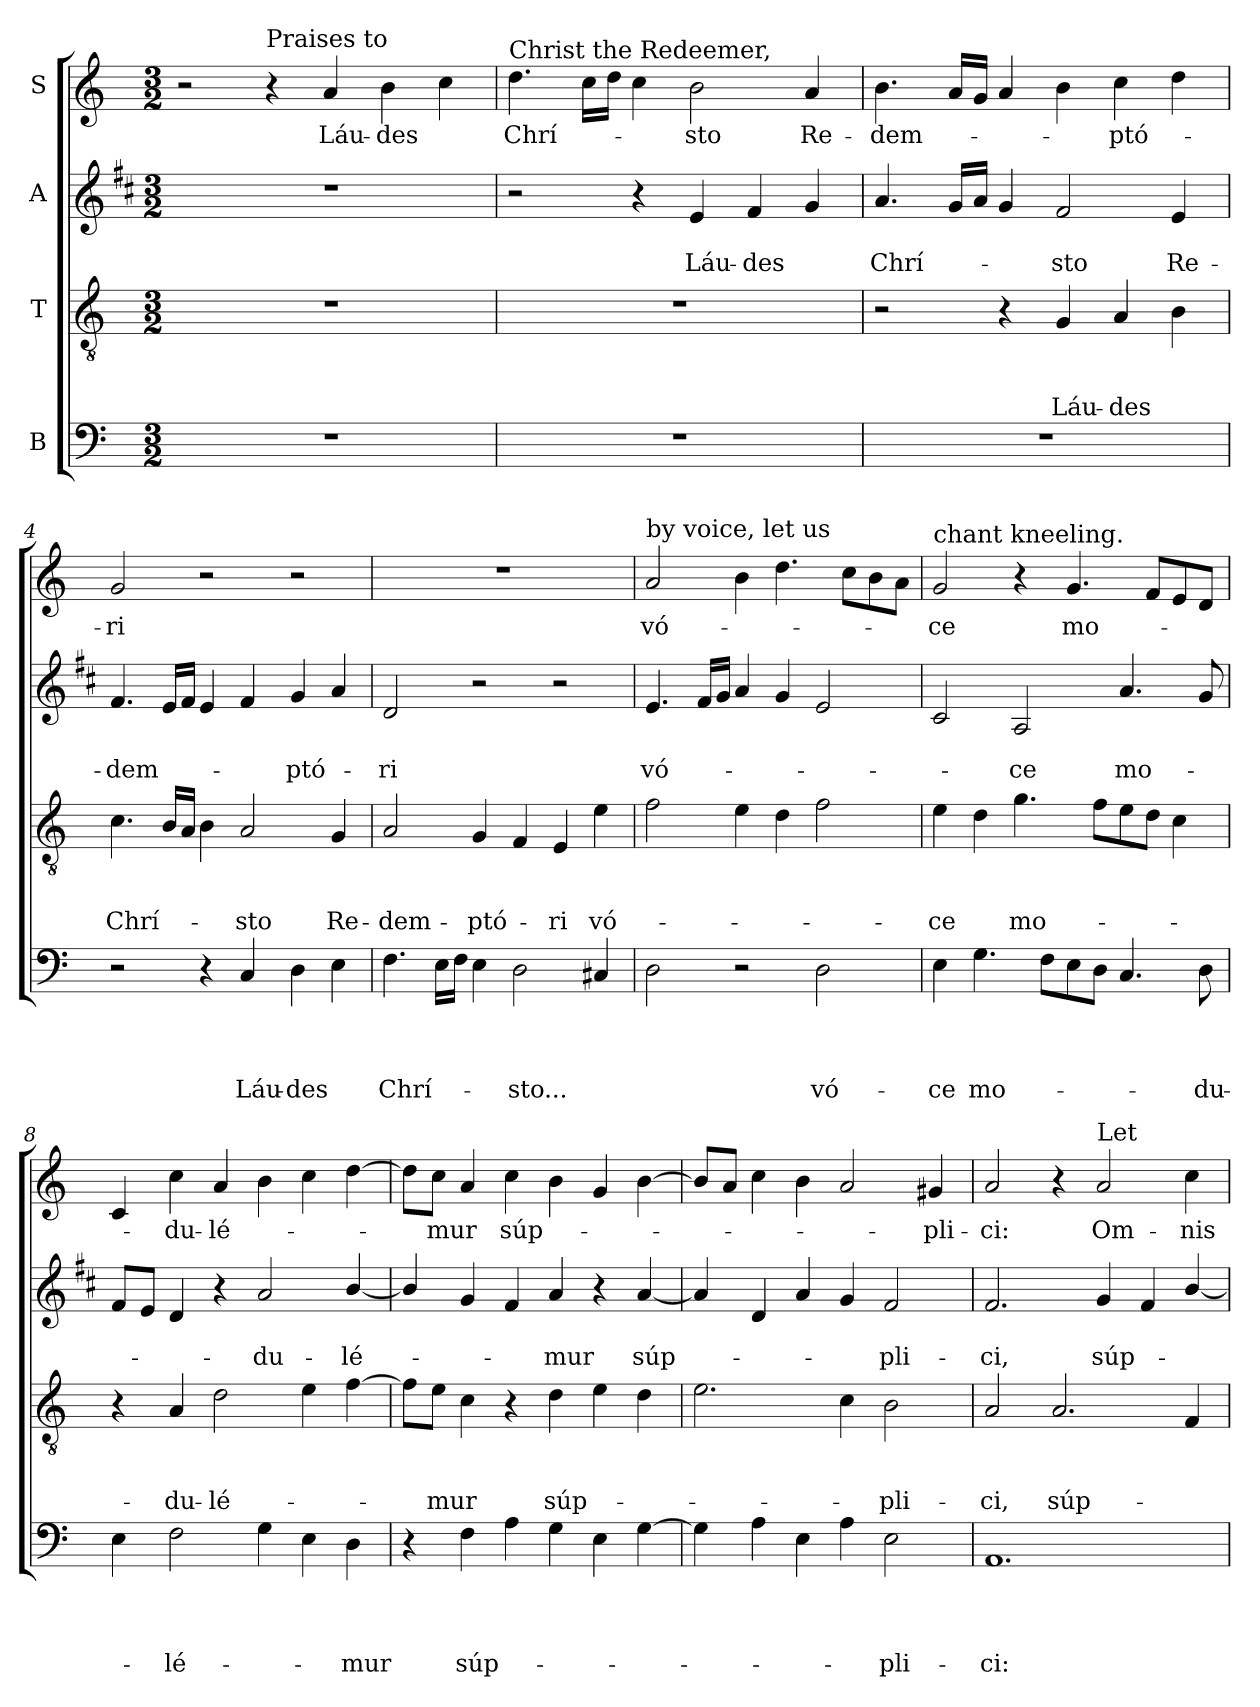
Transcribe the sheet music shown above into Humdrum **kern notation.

**kern	**text	**text	**text	**text	**kern	**text	**text	**text	**kern	**text	**text	**kern	**text
*part4	*part4	*part4	*part4	*part4	*part3	*part3	*part3	*part3	*part2	*part2	*part2	*part1	*part1
*staff4	*staff4	*staff4	*staff4	*staff4	*staff3	*staff3	*staff3	*staff3	*staff2	*staff2	*staff2	*staff1	*staff1
*I"B	*	*	*	*	*I"T	*	*	*	*I"A	*	*	*I"S	*
*clefF4	*	*	*	*	*clefGv2	*	*	*	*clefG2	*	*	*clefG2	*
*	*	*	*	*	*	*	*	*	*ITrd1c2	*	*	*	*
*k[]	*	*	*	*	*k[]	*	*	*	*k[]	*	*	*k[]	*
*C:	*	*	*	*	*C:	*	*	*	*C:	*	*	*C:	*
*M3/2	*	*	*	*	*M3/2	*	*	*	*M3/2	*	*	*M3/2	*
=1	=1	=1	=1	=1	=1	=1	=1	=1	=1	=1	=1	=1	=1
1.r	.	.	.	.	1.r	.	.	.	1.r	.	.	2r	.
!	!	!	!	!	!	!	!	!	!	!	!	!LO:TX:a:t=Praises to	!
.	.	.	.	.	.	.	.	.	.	.	.	4r	.
!	!	!	!	!	!	!	!	!	!	!	!	!	!LO:LY:b
.	.	.	.	.	.	.	.	.	.	.	.	4a/	Láu-
!	!	!	!	!	!	!	!	!	!	!	!	!	!LO:LY:b
.	.	.	.	.	.	.	.	.	.	.	.	4b\	-des
.	.	.	.	.	.	.	.	.	.	.	.	4cc\	.
=2	=2	=2	=2	=2	=2	=2	=2	=2	=2	=2	=2	=2	=2
!	!	!	!	!	!	!	!	!	!	!	!	!LO:TX:a:t=Christ the Redeemer,	!
!	!	!	!	!	!	!	!	!	!	!	!	!	!LO:LY:b
1.r	.	.	.	.	1.r	.	.	.	2r	.	.	4.dd\	Chrí-
.	.	.	.	.	.	.	.	.	.	.	.	16cc\LL	.
.	.	.	.	.	.	.	.	.	.	.	.	16dd\JJ	.
.	.	.	.	.	.	.	.	.	4r	.	.	4cc\	.
!	!	!	!	!	!	!	!	!	!	!	!LO:LY:b	!	!LO:LY:b
.	.	.	.	.	.	.	.	.	4d/	.	Láu-	2b\	-sto
!	!	!	!	!	!	!	!	!	!	!	!LO:LY:b	!	!
.	.	.	.	.	.	.	.	.	4e/	.	-des	.	.
!	!	!	!	!	!	!	!	!	!	!	!	!	!LO:LY:b
.	.	.	.	.	.	.	.	.	4f/	.	.	4a/	Re-
=3	=3	=3	=3	=3	=3	=3	=3	=3	=3	=3	=3	=3	=3
!	!	!	!	!	!	!	!	!	!	!	!LO:LY:b	!	!LO:LY:b
1.r	.	.	.	.	2r	.	.	.	4.g/	.	Chrí-	4.b\	-dem-
.	.	.	.	.	.	.	.	.	16f/LL	.	.	16a/LL	.
.	.	.	.	.	.	.	.	.	16g/JJ	.	.	16g/JJ	.
.	.	.	.	.	4r	.	.	.	4f/	.	.	4a/	.
!	!	!	!	!	!	!	!	!LO:LY:b	!	!	!LO:LY:b	!	!
.	.	.	.	.	4G/	.	.	Láu-	2e/	.	-sto	4b\	.
!	!	!	!	!	!	!	!	!LO:LY:b	!	!	!	!	!LO:LY:b
.	.	.	.	.	4A/	.	.	-des	.	.	.	4cc\	-ptó-
!	!	!	!	!	!	!	!	!	!	!	!LO:LY:b	!	!
.	.	.	.	.	4B\	.	.	.	4d/	.	Re-	4dd\	.
!!LO:LB:g=z
=4	=4	=4	=4	=4	=4	=4	=4	=4	=4	=4	=4	=4	=4
!	!	!	!	!	!	!	!	!LO:LY:b	!	!	!LO:LY:b	!	!LO:LY:b
2r	.	.	.	.	4.c\	.	.	Chrí-	4.e/	.	-dem-	2g/	-ri
.	.	.	.	.	16B/LL	.	.	.	16d/LL	.	.	.	.
.	.	.	.	.	16A/JJ	.	.	.	16e/JJ	.	.	.	.
4r	.	.	.	.	4B\	.	.	.	4d/	.	.	2r	.
!	!	!	!	!LO:LY:b	!	!	!	!LO:LY:b	!	!	!	!	!
4C/	.	.	.	Láu-	2A/	.	.	-sto	4e/	.	.	.	.
!	!	!	!	!LO:LY:b	!	!	!	!	!	!	!LO:LY:b	!	!
4D\	.	.	.	-des	.	.	.	.	4f/	.	-ptó-	2r	.
!	!	!	!	!	!	!	!	!LO:LY:b	!	!	!	!	!
4E\	.	.	.	.	4G/	.	.	Re-	4g/	.	.	.	.
=5	=5	=5	=5	=5	=5	=5	=5	=5	=5	=5	=5	=5	=5
!	!	!	!	!LO:LY:b	!	!	!	!LO:LY:b	!	!	!LO:LY:b	!	!
4.F\	.	.	.	Chrí-	2A/	.	.	-dem-	2c/	.	-ri	1.r	.
16E\LL	.	.	.	.	.	.	.	.	.	.	.	.	.
16F\JJ	.	.	.	.	.	.	.	.	.	.	.	.	.
!	!	!	!	!	!	!	!	!LO:LY:b	!	!	!	!	!
4E\	.	.	.	.	4G/	.	.	-ptó-	2r	.	.	.	.
!	!	!	!	!LO:LY:b	!	!	!	!	!	!	!	!	!
2D\	.	.	.	-sto...	4F/	.	.	.	.	.	.	.	.
!	!	!	!	!	!	!	!	!LO:LY:b	!	!	!	!	!
.	.	.	.	.	4E/	.	.	-ri	2r	.	.	.	.
!	!	!	!	!	!	!	!	!LO:LY:b	!	!	!	!	!
4C#/	.	.	.	.	4e\	.	.	vó-	.	.	.	.	.
=6	=6	=6	=6	=6	=6	=6	=6	=6	=6	=6	=6	=6	=6
!	!	!	!	!	!	!	!	!	!	!	!	!LO:TX:a:t=by voice, let us	!
!	!	!	!	!	!	!	!	!	!	!	!LO:LY:b	!	!LO:LY:b
2D\	.	.	.	.	2f\	.	.	.	4.d/	.	vó-	2a/	vó-
.	.	.	.	.	.	.	.	.	16e/LL	.	.	.	.
.	.	.	.	.	.	.	.	.	16f/JJ	.	.	.	.
2r	.	.	.	.	4e\	.	.	.	4g/	.	.	4b\	.
.	.	.	.	.	4d\	.	.	.	4f/	.	.	4.dd\	.
!	!	!	!	!LO:LY:b	!	!	!	!	!	!	!	!	!
2D\	.	.	.	vó-	2f\	.	.	.	2d/	.	.	.	.
.	.	.	.	.	.	.	.	.	.	.	.	8cc\L	.
.	.	.	.	.	.	.	.	.	.	.	.	8b\	.
.	.	.	.	.	.	.	.	.	.	.	.	8a\J	.
=7	=7	=7	=7	=7	=7	=7	=7	=7	=7	=7	=7	=7	=7
!	!	!	!	!	!	!	!	!	!	!	!	!LO:TX:a:t=chant kneeling.	!
!	!	!	!	!LO:LY:b	!	!	!	!LO:LY:b	!	!	!	!	!LO:LY:b
4E\	.	.	.	-ce	4e\	.	.	-ce	2B/	.	.	2g/	-ce
!	!	!	!	!LO:LY:b	!	!	!	!	!	!	!	!	!
4.G\	.	.	.	mo-	4d\	.	.	.	.	.	.	.	.
!	!	!	!	!	!	!	!	!LO:LY:b	!	!	!LO:LY:b	!	!
.	.	.	.	.	4.g\	.	.	mo-	2G/	.	-ce	4r	.
8F\L	.	.	.	.	.	.	.	.	.	.	.	.	.
!	!	!	!	!	!	!	!	!	!	!	!	!	!LO:LY:b
8E\	.	.	.	.	.	.	.	.	.	.	.	4.g/	mo-
8D\J	.	.	.	.	8f\L	.	.	.	.	.	.	.	.
!	!	!	!	!	!	!	!	!	!	!	!LO:LY:b	!	!
4.C/	.	.	.	.	8e\	.	.	.	4.g/	.	mo-	.	.
.	.	.	.	.	8d\J	.	.	.	.	.	.	8f/L	.
.	.	.	.	.	4c\	.	.	.	.	.	.	8e/	.
!	!	!	!	!LO:LY:b	!	!	!	!	!	!	!	!	!
8D\	.	.	.	-du-	.	.	.	.	8f/	.	.	8d/J	.
!!LO:PB:g=z
=8	=8	=8	=8	=8	=8	=8	=8	=8	=8	=8	=8	=8	=8
4E\	.	.	.	.	4r	.	.	.	8e/L	.	.	4c/	.
.	.	.	.	.	.	.	.	.	8d/J	.	.	.	.
!	!	!	!	!LO:LY:b	!	!	!	!LO:LY:b	!	!	!	!	!LO:LY:b
2F\	.	.	.	-lé-	4A/	.	.	-du-	4c/	.	.	4cc\	-du-
!	!	!	!	!	!	!	!	!LO:LY:b	!	!	!	!	!LO:LY:b
.	.	.	.	.	2d\	.	.	-lé-	4r	.	.	4a/	-lé-
!	!	!	!	!	!	!	!	!	!	!	!LO:LY:b	!	!
4G\	.	.	.	.	.	.	.	.	2g/	.	-du-	4b\	.
4E\	.	.	.	.	4e\	.	.	.	.	.	.	4cc\	.
!	!	!	!	!LO:LY:b	!	!	!	!	!	!	!LO:LY:b	!	!
4D\	.	.	.	-mur	[4f\	.	.	.	[4a/	.	-lé-	[4dd\	.
=9	=9	=9	=9	=9	=9	=9	=9	=9	=9	=9	=9	=9	=9
4r	.	.	.	.	8f\L]	.	.	.	4a/]	.	.	8dd\L]	.
!	!	!	!	!	!	!	!	!LO:LY:b	!	!	!	!	!LO:LY:b
.	.	.	.	.	8e\J	.	.	-mur	.	.	.	8cc\J	-mur
!	!	!	!	!LO:LY:b	!	!	!	!	!	!	!	!	!
4F\	.	.	.	súp-	4c\	.	.	.	4f/	.	.	4a/	.
!	!	!	!	!	!	!	!	!	!	!	!	!	!LO:LY:b
4A\	.	.	.	.	4r	.	.	.	4e/	.	.	4cc\	súp-
!	!	!	!	!	!	!	!	!LO:LY:b	!	!	!LO:LY:b	!	!
4G\	.	.	.	.	4d\	.	.	súp-	4g/	.	-mur	4b\	.
4E\	.	.	.	.	4e\	.	.	.	4r	.	.	4g/	.
!	!	!	!	!	!	!	!	!	!	!	!LO:LY:b	!	!
[4G\	.	.	.	.	4d\	.	.	.	[4g/	.	súp-	[4b\	.
=10	=10	=10	=10	=10	=10	=10	=10	=10	=10	=10	=10	=10	=10
4G\]	.	.	.	.	2.e\	.	.	.	4g/]	.	.	8b/L]	.
.	.	.	.	.	.	.	.	.	.	.	.	8a/J	.
4A\	.	.	.	.	.	.	.	.	4c/	.	.	4cc\	.
4E\	.	.	.	.	.	.	.	.	4g/	.	.	4b\	.
4A\	.	.	.	.	4c\	.	.	.	4f/	.	.	2a/	.
!	!	!	!	!LO:LY:b	!	!	!	!LO:LY:b	!	!	!LO:LY:b	!	!
2E\	.	.	.	-pli-	2B\	.	.	-pli-	2e/	.	-pli-	.	.
!	!	!	!	!	!	!	!	!	!	!	!	!	!LO:LY:b
.	.	.	.	.	.	.	.	.	.	.	.	4g#/	-pli-
=11	=11	=11	=11	=11	=11	=11	=11	=11	=11	=11	=11	=11	=11
!	!	!	!	!LO:LY:b	!	!	!	!LO:LY:b	!	!	!LO:LY:b	!	!LO:LY:b
1.AA	.	.	.	-ci:	2A/	.	.	-ci,	2.e/	.	-ci,	2a/	-ci:
!	!	!	!	!	!	!	!	!LO:LY:b	!	!	!	!	!
.	.	.	.	.	2.A/	.	.	súp-	.	.	.	4r	.
!	!	!	!	!	!	!	!	!	!	!	!	!LO:TX:a:t=Let	!
!	!	!	!	!	!	!	!	!	!	!	!LO:LY:b	!	!LO:LY:b
.	.	.	.	.	.	.	.	.	4f/	.	súp-	2a/	Om-
.	.	.	.	.	.	.	.	.	4e/	.	.	.	.
!	!	!	!	!	!	!	!	!	!	!	!	!	!LO:LY:b
.	.	.	.	.	4F/	.	.	.	[4a/	.	.	4cc\	-nis
=	=	=	=	=	=	=	=	=	=	=	=	=	=
*-	*-	*-	*-	*-	*-	*-	*-	*-	*-	*-	*-	*-	*-
